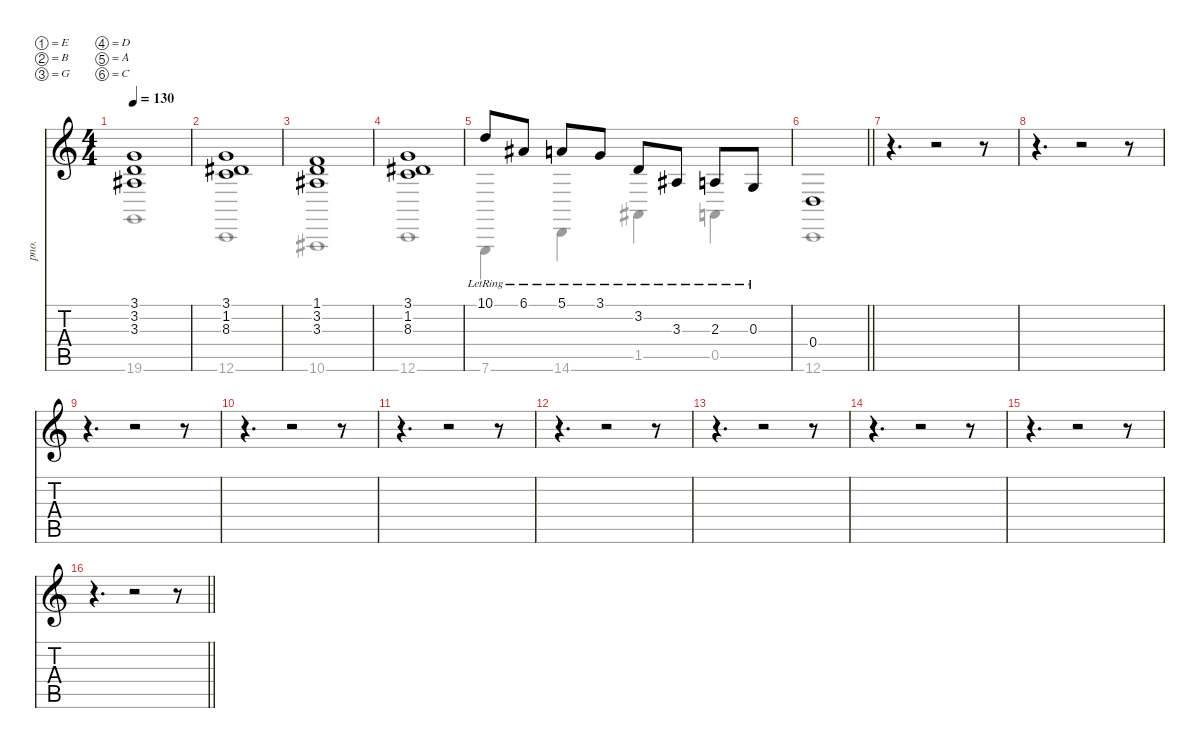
\defaultSystemsLayout 4
\hideDynamics
\bracketExtendMode nobrackets
\track ("Reney" "pno.") {mute instrument brightacousticpiano}
\staff {score tabs}
\tuning (E4 B3 G3 D3 A2 C1)
\voice
\ts (4 4)
\tempo 130
\clef g2
\ks c
(3.1 3.2 3.3{acc #}).1{dy f} |
(3.1 1.2 8.3{acc #}).1 |
(1.1 3.2 3.3{acc #}).1 |
(3.1 1.2 8.3{acc #}).1 |
10.1{lr}.8{dy mf} 6.1{lr acc #}.8 5.1{lr}.8 3.1{lr}.8{dy mp} 3.2{lr}.8 3.3{lr acc #}.8{dy p} 2.3{lr}.8 0.3{lr}.8 |
\barLineRight lightlight
0.4.1{dy pp} |
r.4{d} r.2 r.8 |
r.4{d} r.2 r.8 |
r.4{d} r.2 r.8 |
r.4{d} r.2 r.8 |
r.4{d} r.2 r.8 |
r.4{d} r.2 r.8 |
r.4{d} r.2 r.8 |
r.4{d} r.2 r.8 |
r.4{d} r.2 r.8 |
\barLineRight lightlight
r.4{d} r.2 r.8
\voice
\clef g2
\ottava regular
\simile none
\ks c
19.6.1{dy f} |
12.6.1 |
10.6{acc #}.1 |
12.6.1 |
7.6.4{dy mp} 14.6.4 1.5{acc #}.4 0.5.4{dy p} |
\barLineRight lightlight
12.6.1{dy pp} |
|
|
|
|
|
|
|
|
|
\barLineRight lightlight
